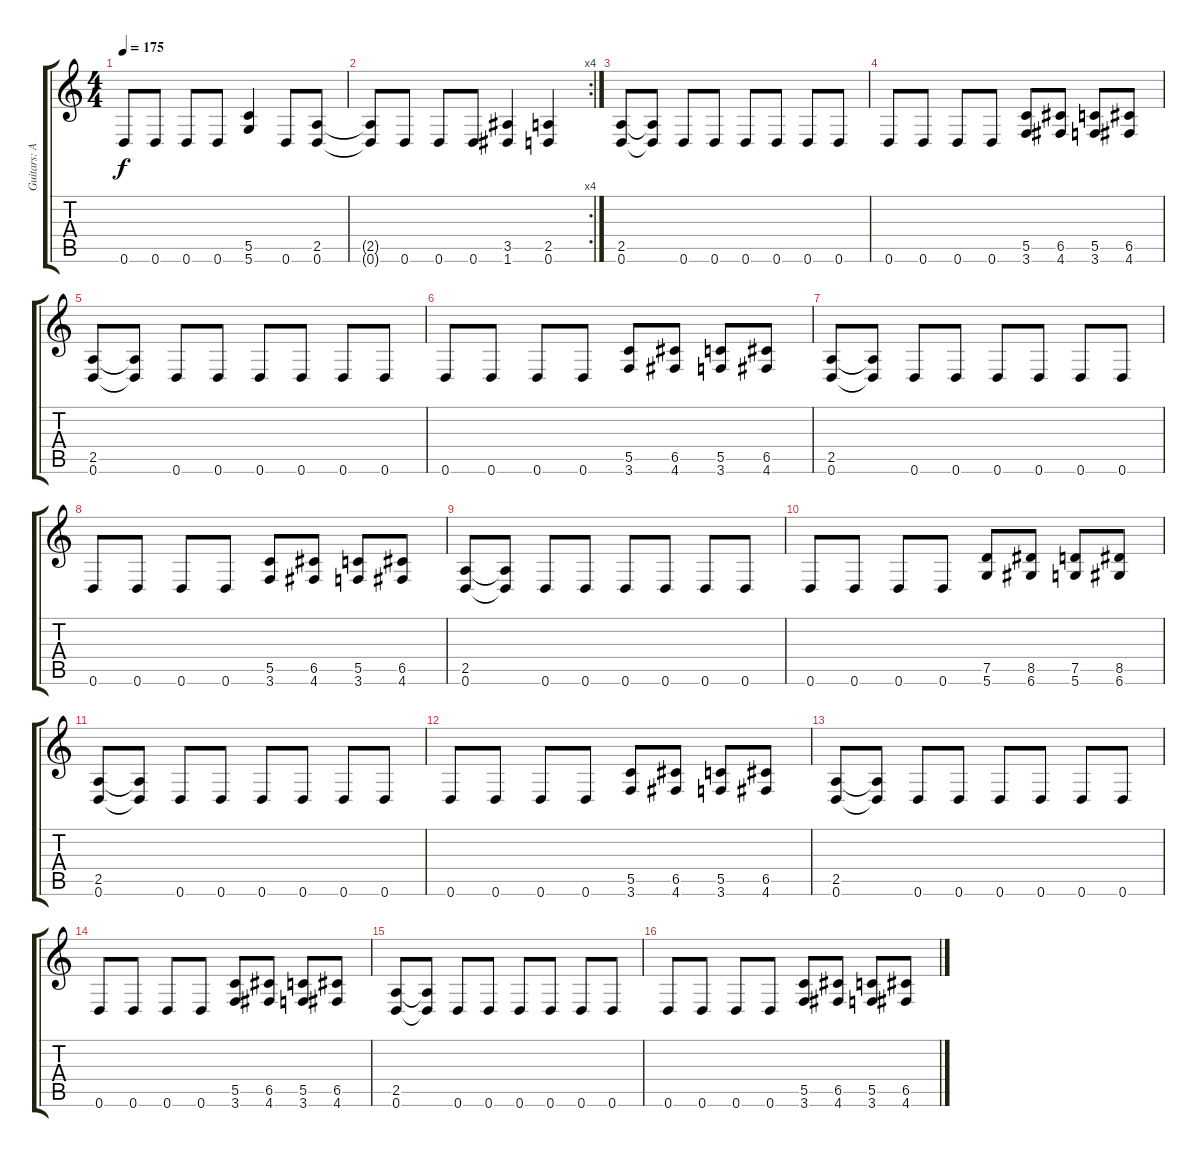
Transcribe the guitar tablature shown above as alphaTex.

\track ("Guitars: Allen West" "Guitars: A") {instrument distortionguitar}
\staff {score tabs}
\tuning (D4 A3 F3 C3 G2 D2) {hide}
\ts (4 4)
\tempo 175
\clef g2
\ks c
0.6.8{dy f} 0.6.8 0.6.8 0.6.8 (5.5 5.6).4 0.6.8 (2.5 0.6).8 |
\rc 4
(2.5{t} 0.6{t}).8 0.6.8 0.6.8 0.6.8 (3.5 1.6).4 (2.5 0.6).4 |
(2.5 0.6).8 (2.5{t} 0.6{t}).8 0.6.8 0.6.8 0.6.8 0.6.8 0.6.8 0.6.8 |
0.6.8 0.6.8 0.6.8 0.6.8 (5.5 3.6).8 (6.5 4.6).8 (5.5 3.6).8 (6.5 4.6).8 |
(2.5 0.6).8 (2.5{t} 0.6{t}).8 0.6.8 0.6.8 0.6.8 0.6.8 0.6.8 0.6.8 |
0.6.8 0.6.8 0.6.8 0.6.8 (5.5 3.6).8 (6.5 4.6).8 (5.5 3.6).8 (6.5 4.6).8 |
(2.5 0.6).8 (2.5{t} 0.6{t}).8 0.6.8 0.6.8 0.6.8 0.6.8 0.6.8 0.6.8 |
0.6.8 0.6.8 0.6.8 0.6.8 (5.5 3.6).8 (6.5 4.6).8 (5.5 3.6).8 (6.5 4.6).8 |
(2.5 0.6).8 (2.5{t} 0.6{t}).8 0.6.8 0.6.8 0.6.8 0.6.8 0.6.8 0.6.8 |
0.6.8{volume 10} 0.6.8 0.6.8 0.6.8 (7.5 5.6).8 (8.5 6.6).8 (7.5 5.6).8 (8.5 6.6).8 |
(2.5 0.6).8 (2.5{t} 0.6{t}).8 0.6.8 0.6.8 0.6.8 0.6.8 0.6.8 0.6.8 |
0.6.8 0.6.8 0.6.8 0.6.8 (5.5 3.6).8 (6.5 4.6).8 (5.5 3.6).8 (6.5 4.6).8 |
(2.5 0.6).8 (2.5{t} 0.6{t}).8 0.6.8 0.6.8 0.6.8 0.6.8 0.6.8 0.6.8 |
0.6.8{volume 0} 0.6.8 0.6.8 0.6.8 (5.5 3.6).8 (6.5 4.6).8 (5.5 3.6).8 (6.5 4.6).8 |
(2.5 0.6).8 (2.5{t} 0.6{t}).8 0.6.8 0.6.8 0.6.8 0.6.8 0.6.8 0.6.8 |
0.6.8 0.6.8 0.6.8 0.6.8 (5.5 3.6).8 (6.5 4.6).8 (5.5 3.6).8 (6.5 4.6).8
